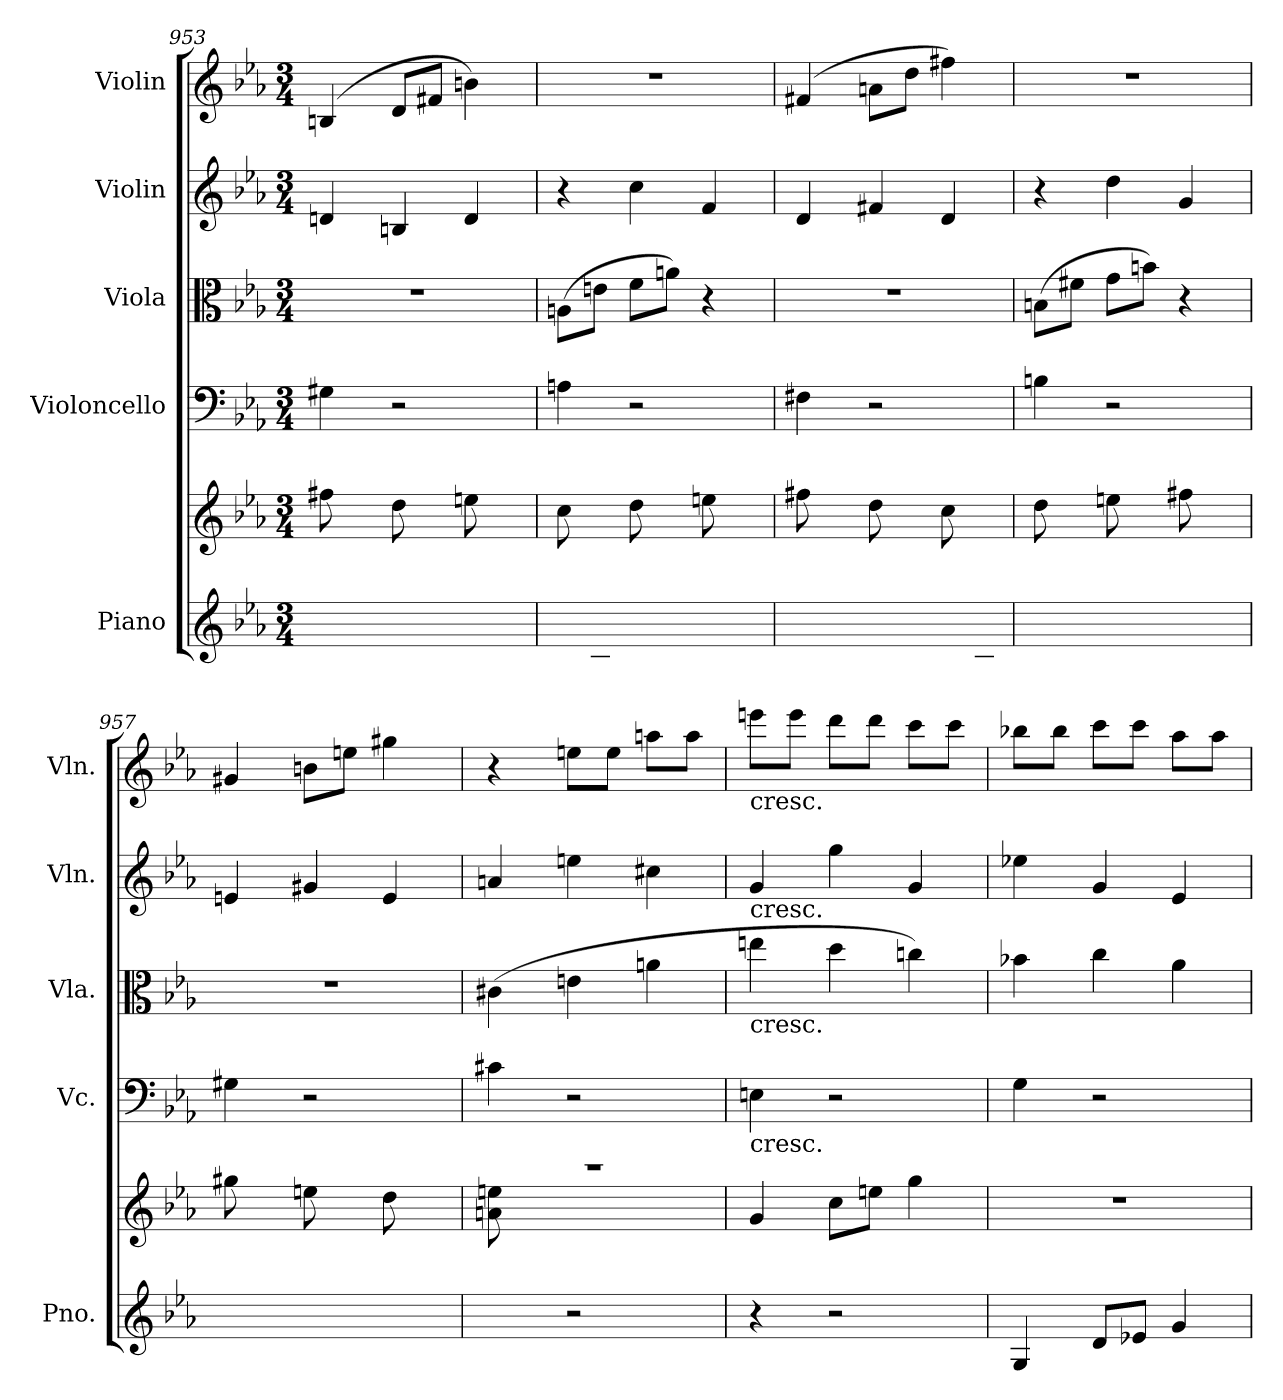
**kern	**kern	**kern	**kern	**kern	**kern
*part5	*part5	*part4	*part3	*part2	*part1
*staff6	*staff5	*staff4	*staff3	*staff2	*staff1
*I"Piano	*	*I"Violoncello	*I"Viola	*I"Violin	*I"Violin
*I'Pno.	*	*I'Vc.	*I'Vla.	*I'Vln.	*I'Vln.
*clefG2	*clefG2	*clefF4	*clefC3	*clefG2	*clefG2
*k[b-e-a-]	*k[b-e-a-]	*k[b-e-a-]	*k[b-e-a-]	*k[b-e-a-]	*k[b-e-a-]
*M3/4	*M3/4	*M3/4	*M3/4	*M3/4	*M3/4
=953	=953	=953	=953	=953	=953
*	*^	*	*	*	*
8ryy	2.ryy	8ff#X\L	4G#X\	2.r	4dn/	(4Bn/
8f#X/	.	8ryy	.	.	.	.
8ryy	.	8dd\	2r	.	4Bn/	8d/L
8d/	.	8ryy	.	.	.	8f#X/J
8ryy	.	8een\	.	.	4d/	4bn\)
8en/J	.	8ryy	.	.	.	.
=954	=954	=954	=954	=954	=954	=954
8ryy	2.ryy	8cc\L	4An\	(8An\L	4r	2.r
8c/	.	8ryy	.	8en\J	.	.
8ryy	.	8dd\	2r	8f\L	4cc\	.
8d/	.	8ryy	.	8an\J)	.	.
8ryy	.	8een\	.	4r	4f/	.
8en/J	.	8ryy	.	.	.	.
!!LO:LB:g=z
=955	=955	=955	=955	=955	=955	=955
8ryy	2.ryy	8ff#X\L	4F#X\	2.r	4d/	(4f#X/
8f#X/	.	8ryy	.	.	.	.
8ryy	.	8dd\	2r	.	4f#X/	8an\L
8d/	.	8ryy	.	.	.	8dd\J
8ryy	.	8cc\	.	.	4d/	4ff#X\)
8c/J	.	8ryy	.	.	.	.
=956	=956	=956	=956	=956	=956	=956
8ryy	2.ryy	8dd\L	4Bn\	(8Bn\L	4r	2.r
8d/	.	8ryy	.	8f#X\J	.	.
8ryy	.	8een\	2r	8g\L	4dd\	.
8en/	.	8ryy	.	8bn\J)	.	.
8ryy	.	8ff#X\	.	4r	4g/	.
8f#X/J	.	8ryy	.	.	.	.
=957	=957	=957	=957	=957	=957	=957
8ryy	2.ryy	8gg#X\L	4G#X\	2.r	4en/	4g#X/
8g#X/	.	8ryy	.	.	.	.
8ryy	.	8een\	2r	.	4g#X/	8bn\L
8en/	.	8ryy	.	.	.	8een\J
8ryy	.	8dd\	.	.	4e/	4gg#X\
8d/J	.	8ryy	.	.	.	.
=958	=958	=958	=958	=958	=958	=958
8ryy	2.r	8an\ 8een\L	4c#X\	(4c#X\	4an/	4r
8en/J	.	2ryy	.	.	.	.
2r	.	.	2r	4en\	4een\	8een\L
.	.	.	.	.	.	8ee\J
.	.	.	.	4an\	4cc#X\	8aan\L
.	.	8ryy	.	.	.	8aa\J
!!LO:PB:g=z
=959	=959	=959	=959	=959	=959	=959
!	!	!	!	!	!	!LO:TX:b:t=cresc.
!	!	!	!	!	!LO:TX:b:t=cresc.	!
!	!	!	!	!LO:TX:b:t=cresc.	!	!
!	!	!	!LO:TX:b:t=cresc.	!	!	!
!	!LO:TX:b:t=cresc.	!	!	!	!	!
*	*v	*v	*	*	*	*
4r	4g/	4En\	4een\	4g/	8eeen\L
.	.	.	.	.	8eee\J
2r	8cc\L	2r	4dd\	4gg\	8ddd\L
.	8een\J	.	.	.	8ddd\J
.	4gg\	.	4ccn\)	4g/	8ccc\L
.	.	.	.	.	8ccc\J
=960	=960	=960	=960	=960	=960
4G/	2.r	4G\	4b-X\	4ee-X\	8bb-X\L
.	.	.	.	.	8bb-\J
8d/L	.	2r	4cc\	4g/	8ccc\L
8e-X/J	.	.	.	.	8ccc\J
4g/	.	.	4a-\	4e-/	8aa-\L
.	.	.	.	.	8aa-\J
=	=	=	=	=	=
*-	*-	*-	*-	*-	*-
